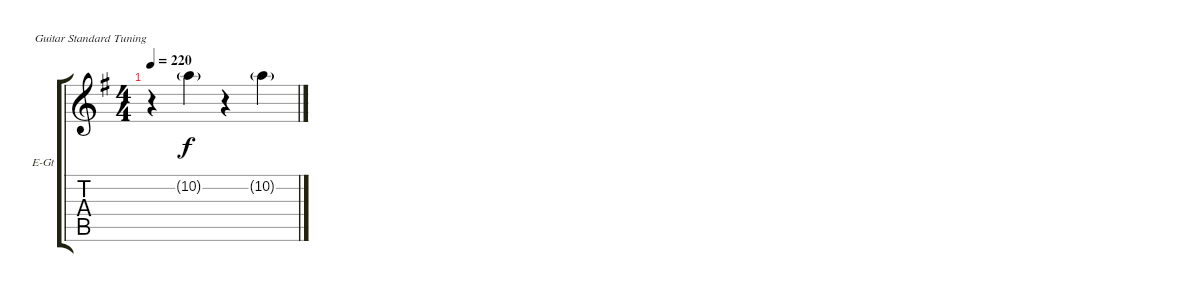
\defaultSystemsLayout 4
\bracketExtendMode groupsimilarinstruments
\firstSystemTrackNameOrientation horizontal
\otherSystemsTrackNameOrientation horizontal
\chordDiagramsInScore
\track ("solo" "E-Gt") {instrument distortionguitar}
\staff {score tabs}
\tuning (E4 B3 G3 D3 A2 E2)
\ts (4 4)
\tempo 220
\clef g2
\ks g
r.4{dy f} 10.2{g}.4 r.4 10.2{g}.4
